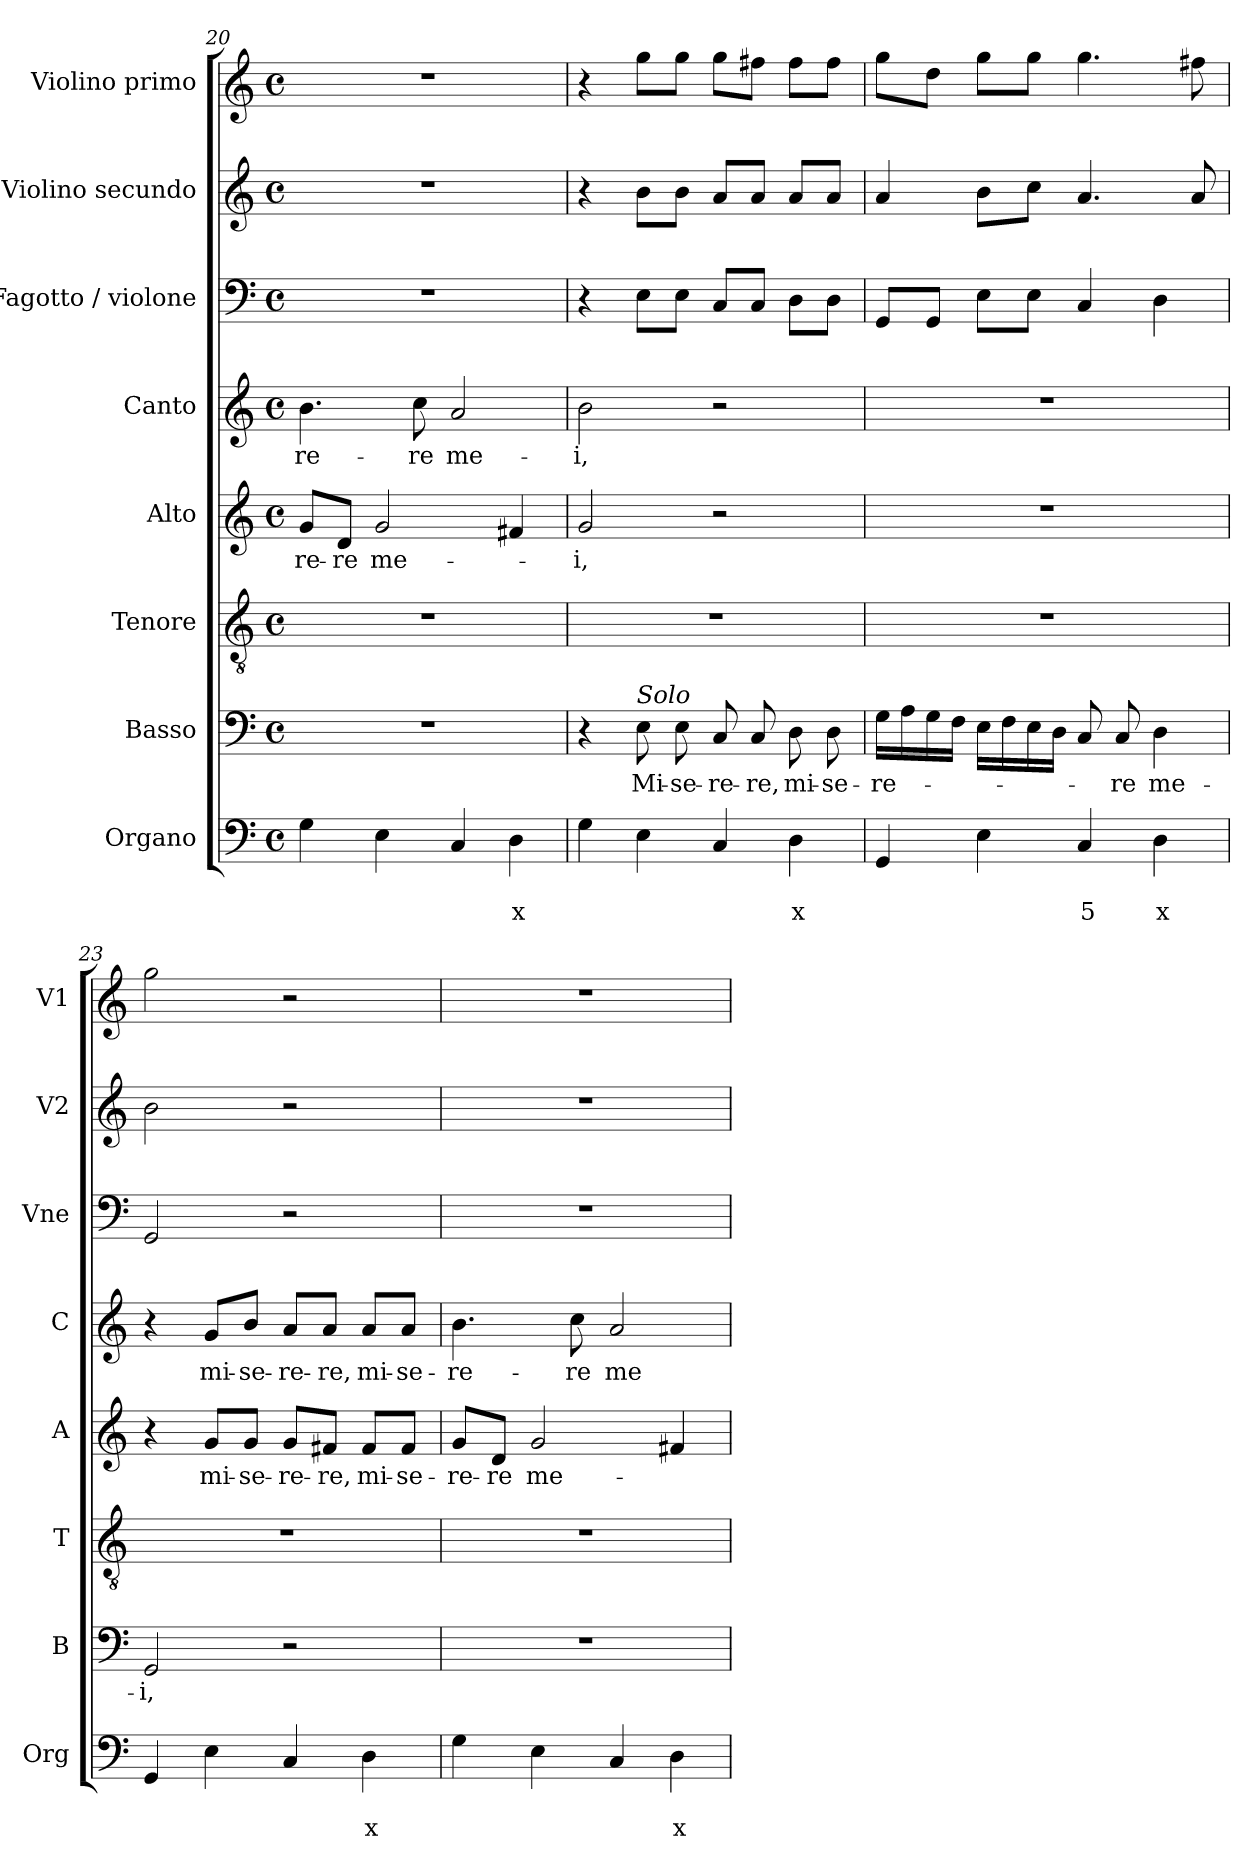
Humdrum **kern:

**kern	**text	**text	**kern	**text	**kern	**kern	**text	**kern	**text	**kern	**kern	**kern
*part8	*part8	*part8	*part7	*part7	*part6	*part5	*part5	*part4	*part4	*part3	*part2	*part1
*staff8	*staff8	*staff8	*staff7	*staff7	*staff6	*staff5	*staff5	*staff4	*staff4	*staff3	*staff2	*staff1
*I"Organo	*	*	*I"Basso	*	*I"Tenore	*I"Alto	*	*I"Canto	*	*I"Fagotto / violone	*I"Violino secundo	*I"Violino primo
*I'Org	*	*	*I'B	*	*I'T	*I'A	*	*I'C	*	*I'Vne	*I'V2	*I'V1
*clefF4	*	*	*clefF4	*	*clefGv2	*clefG2	*	*clefG2	*	*clefF4	*clefG2	*clefG2
*k[]	*	*	*k[]	*	*k[]	*k[]	*	*k[]	*	*k[]	*k[]	*k[]
*C:	*	*	*C:	*	*C:	*C:	*	*C:	*	*C:	*C:	*C:
*M4/4	*	*	*M4/4	*	*M4/4	*M4/4	*	*M4/4	*	*M4/4	*M4/4	*M4/4
*met(c)	*	*	*met(c)	*	*met(c)	*met(c)	*	*met(c)	*	*met(c)	*met(c)	*met(c)
=20	=20	=20	=20	=20	=20	=20	=20	=20	=20	=20	=20	=20
!	!	!	!	!	!	!	!LO:LY:b	!	!LO:LY:b	!	!	!
4G\	.	.	1r	.	1r	8g/L	-re-	4.b\	-re-	1r	1r	1r
!	!	!	!	!	!	!	!LO:LY:b	!	!	!	!	!
.	.	.	.	.	.	8d/J	-re	.	.	.	.	.
!	!	!	!	!	!	!	!LO:LY:b	!	!	!	!	!
4E\	.	.	.	.	.	2g/	me-	.	.	.	.	.
!	!	!	!	!	!	!	!	!	!LO:LY:b	!	!	!
.	.	.	.	.	.	.	.	8cc\	-re	.	.	.
!	!	!	!	!	!	!	!	!	!LO:LY:b	!	!	!
4C/	.	.	.	.	.	.	.	2a/	me-	.	.	.
!	!	!LO:LY:b	!	!	!	!	!	!	!	!	!	!
4D\	.	x	.	.	.	4f#X/	.	.	.	.	.	.
=21	=21	=21	=21	=21	=21	=21	=21	=21	=21	=21	=21	=21
!	!	!	!	!	!	!	!LO:LY:b	!	!LO:LY:b	!	!	!
4G\	.	.	4r	.	1r	2g/	-i,	2b\	-i,	4r	4r	4r
!	!	!	!LO:TX:a:i:t=Solo	!	!	!	!	!	!	!	!	!
!	!	!	!	!LO:LY:b	!	!	!	!	!	!	!	!
4E\	.	.	8E\	Mi-	.	.	.	.	.	8E\L	8b\L	8gg\L
!	!	!	!	!LO:LY:b	!	!	!	!	!	!	!	!
.	.	.	8E\	-se-	.	.	.	.	.	8E\J	8b\J	8gg\J
!	!	!	!	!LO:LY:b	!	!	!	!	!	!	!	!
4C/	.	.	8C/	-re-	.	2r	.	2r	.	8C/L	8a/L	8gg\L
!	!	!	!	!LO:LY:b	!	!	!	!	!	!	!	!
.	.	.	8C/	-re,	.	.	.	.	.	8C/J	8a/J	8ff#X\J
!	!	!LO:LY:b	!	!LO:LY:b	!	!	!	!	!	!	!	!
4D\	.	x	8D\	mi-	.	.	.	.	.	8D\L	8a/L	8ff#\L
!	!	!	!	!LO:LY:b	!	!	!	!	!	!	!	!
.	.	.	8D\	-se-	.	.	.	.	.	8D\J	8a/J	8ff#\J
=22	=22	=22	=22	=22	=22	=22	=22	=22	=22	=22	=22	=22
!	!	!	!	!LO:LY:b	!	!	!	!	!	!	!	!
4GG/	.	.	16G\LL	-re-	1r	1r	.	1r	.	8GG/L	4a/	8gg\L
.	.	.	16A\	.	.	.	.	.	.	.	.	.
.	.	.	16G\	.	.	.	.	.	.	8GG/J	.	8dd\J
.	.	.	16F\JJ	.	.	.	.	.	.	.	.	.
4E\	.	.	16E\LL	.	.	.	.	.	.	8E\L	8b\L	8gg\L
.	.	.	16F\	.	.	.	.	.	.	.	.	.
.	.	.	16E\	.	.	.	.	.	.	8E\J	8cc\J	8gg\J
.	.	.	16D\JJ	.	.	.	.	.	.	.	.	.
!	!	!LO:LY:b	!	!	!	!	!	!	!	!	!	!
4C/	.	5	8C/	.	.	.	.	.	.	4C/	4.a/	4.gg\
!	!	!	!	!LO:LY:b	!	!	!	!	!	!	!	!
.	.	.	8C/	-re	.	.	.	.	.	.	.	.
!	!	!LO:LY:b	!	!LO:LY:b	!	!	!	!	!	!	!	!
4D\	.	x	4D\	me-	.	.	.	.	.	4D\	.	.
.	.	.	.	.	.	.	.	.	.	.	8a/	8ff#X\
!!LO:PB:g=z
=23	=23	=23	=23	=23	=23	=23	=23	=23	=23	=23	=23	=23
!	!	!	!	!LO:LY:b	!	!	!	!	!	!	!	!
4GG/	.	.	2GG/	-i,	1r	4r	.	4r	.	2GG/	2b\	2gg\
!	!	!	!	!	!	!	!LO:LY:b	!	!LO:LY:b	!	!	!
4E\	.	.	.	.	.	8g/L	mi-	8g/L	mi-	.	.	.
!	!	!	!	!	!	!	!LO:LY:b	!	!LO:LY:b	!	!	!
.	.	.	.	.	.	8g/J	-se-	8b/J	-se-	.	.	.
!	!	!	!	!	!	!	!LO:LY:b	!	!LO:LY:b	!	!	!
4C/	.	.	2r	.	.	8g/L	-re-	8a/L	-re-	2r	2r	2r
!	!	!	!	!	!	!	!LO:LY:b	!	!LO:LY:b	!	!	!
.	.	.	.	.	.	8f#X/J	-re,	8a/J	-re,	.	.	.
!	!	!LO:LY:b	!	!	!	!	!LO:LY:b	!	!LO:LY:b	!	!	!
4D\	.	x	.	.	.	8f#/L	mi-	8a/L	mi-	.	.	.
!	!	!	!	!	!	!	!LO:LY:b	!	!LO:LY:b	!	!	!
.	.	.	.	.	.	8f#/J	-se-	8a/J	-se-	.	.	.
=24	=24	=24	=24	=24	=24	=24	=24	=24	=24	=24	=24	=24
!	!	!	!	!	!	!	!LO:LY:b	!	!LO:LY:b	!	!	!
4G\	.	.	1r	.	1r	8g/L	-re-	4.b\	-re-	1r	1r	1r
!	!	!	!	!	!	!	!LO:LY:b	!	!	!	!	!
.	.	.	.	.	.	8d/J	-re	.	.	.	.	.
!	!	!	!	!	!	!	!LO:LY:b	!	!	!	!	!
4E\	.	.	.	.	.	2g/	me-	.	.	.	.	.
!	!	!	!	!	!	!	!	!	!LO:LY:b	!	!	!
.	.	.	.	.	.	.	.	8cc\	-re	.	.	.
!	!	!	!	!	!	!	!	!	!LO:LY:b	!	!	!
4C/	.	.	.	.	.	.	.	2a/	me-	.	.	.
!	!	!LO:LY:b	!	!	!	!	!	!	!	!	!	!
4D\	.	x	.	.	.	4f#X/	.	.	.	.	.	.
=	=	=	=	=	=	=	=	=	=	=	=	=
*-	*-	*-	*-	*-	*-	*-	*-	*-	*-	*-	*-	*-
